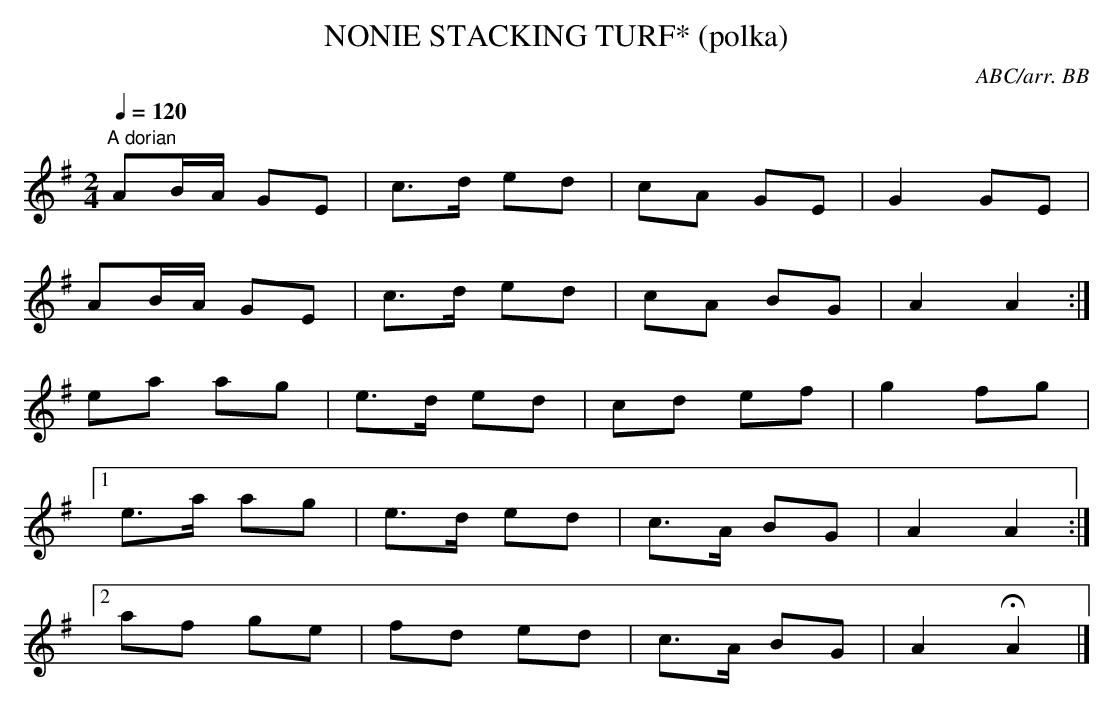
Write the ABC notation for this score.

X:1
T:NONIE STACKING TURF* (polka)
C:ABC/arr. BB
L:1/8
M:2/4
Q:1/4=120
K:G
"A dorian"
AB/A/ GE|c>d ed|cA GE|G2 GE|
AB/A/ GE|c>d ed|cA BG|A2 A2:|
ea ag|e>d ed|cd ef|g2 fg|
[1 e>a ag|e>d ed|c>A BG|A2 A2:|
[2 af ge|fd ed|c>A BG|A2 HA2 |]
